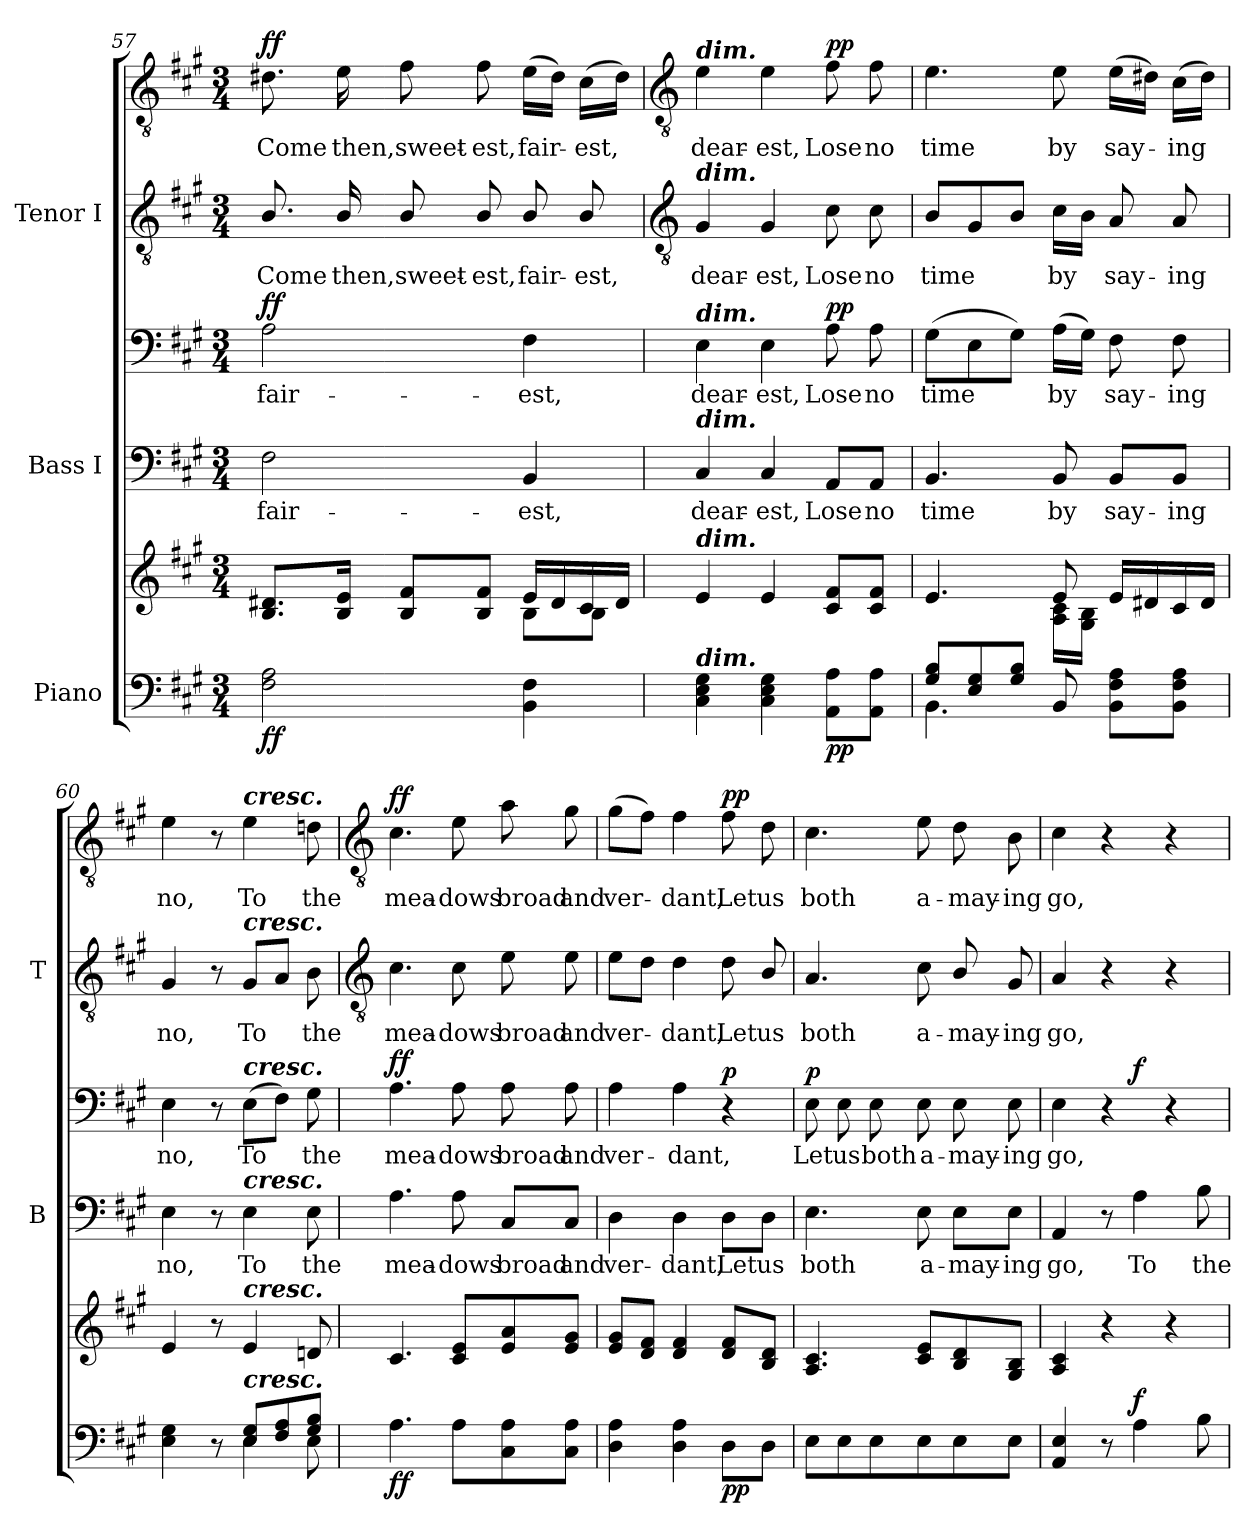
**kern	**kern	**dynam	**kern	**text	**kern	**text	**dynam	**kern	**text	**kern	**text	**dynam
*part3	*part3	*part3	*part2	*part2	*part2	*part2	*part2	*part1	*part1	*part1	*part1	*part1
*staff6	*staff5	*staff5/6	*staff4	*staff4	*staff3	*staff3	*staff3/4	*staff2	*staff2	*staff1	*staff1	*staff1/2
*I"Piano	*	*	*I"Bass I	*	*	*	*	*I"Tenor I	*	*	*	*
*	*	*	*I'B	*	*	*	*	*I'T	*	*	*	*
*clefF4	*clefG2	*	*clefF4	*	*clefF4	*	*	*clefGv2	*	*clefGv2	*	*
*k[f#c#g#]	*k[f#c#g#]	*	*k[f#c#g#]	*	*k[f#c#g#]	*	*	*k[f#c#g#]	*	*k[f#c#g#]	*	*
*A:	*A:	*	*A:	*	*A:	*	*	*A:	*	*A:	*	*
*M3/4	*M3/4	*	*M3/4	*	*M3/4	*	*	*M3/4	*	*M3/4	*	*
=57	=57	=57	=57	=57	=57	=57	=57	=57	=57	=57	=57	=57
*	*^	*	*	*	*	*	*	*	*	*	*	*
!	!	!	!LO:DY:b=2	!	!LO:LY:b	!	!LO:LY:b	!	!	!LO:LY:b	!	!LO:LY:b	!
!	!	!	!LO:DY:n=1:b	!	!	!	!	!LO:DY:b=2	!	!	!	!	!
!	!	!	!	!	!	!	!	!LO:DY:n=1:b	!	!	!	!	!LO:DY:b=2
!	!	!	!	!	!	!	!	!	!	!	!	!	!LO:DY:n=1:b
2F# 2A	8.B 8.d#XL	2ryy	f f	2F#	fair-	2A	fair-	f f	8.B/	Come	8.d#X	Come	f f
!	!	!	!	!	!	!	!	!	!	!LO:LY:b	!	!LO:LY:b	!
.	16B 16eJ	.	.	.	.	.	.	.	16B/	then,	16e	then,	.
!	!	!	!	!	!	!	!	!	!	!LO:LY:b	!	!LO:LY:b	!
.	8B 8f#L	.	.	.	.	.	.	.	8B/	sweet-	8f#	sweet-	.
!	!	!	!	!	!	!	!	!	!	!LO:LY:b	!	!LO:LY:b	!
.	8B 8f#J	.	.	.	.	.	.	.	8B/	-est,	8f#	-est,	.
!	!	!	!	!	!LO:LY:b	!	!LO:LY:b	!	!	!LO:LY:b	!	!LO:LY:b	!
4BB 4F#	16eLL	8B\L	.	4BB	-est,	4F#	-est,	.	8B/	fair-	(>16eLL	fair-	.
.	16d#	.	.	.	.	.	.	.	.	.	16d#JJ)	.	.
!	!	!	!	!	!	!	!	!	!	!LO:LY:b	!	!LO:LY:b	!
.	16c#	8B\J	.	.	.	.	.	.	8B/	-est,	(>16c#LL	est,	.
.	16d#JJ	.	.	.	.	.	.	.	.	.	16d#JJ)	.	.
!!LO:LB:g=z
=58	=58	=58	=58	=58	=58	=58	=58	=58	=58	=58	=58	=58	=58
*	*	*	*	*	*	*	*	*	*clefGv2	*	*clefGv2	*	*
!	!	!	!	!	!	!	!	!	!	!	!LO:TX:a:Bi:t=dim.	!	!
!	!	!	!	!	!	!	!	!	!LO:TX:a:Bi:t=dim.	!	!	!	!
!	!	!	!	!	!	!LO:TX:a:Bi:t=dim.	!	!	!	!	!	!	!
!	!	!	!	!LO:TX:a:Bi:t=dim.	!	!	!	!	!	!	!	!	!
!	!LO:TX:a:Bi:t=dim.	!	!	!	!	!	!	!	!	!	!	!	!
!LO:TX:a:Bi:t=dim.	!	!	!	!	!	!	!	!	!	!	!	!	!
!	!	!	!	!	!LO:LY:b	!	!LO:LY:b	!	!	!LO:LY:b	!	!LO:LY:b	!
4C# 4E 4G#	4e	2ryy	.	4C#	dear-	4E	dear-	.	4G#	dear-	4e	dear-	.
!	!	!	!	!	!LO:LY:b	!	!LO:LY:b	!	!	!LO:LY:b	!	!LO:LY:b	!
4C# 4E 4G#	4e	.	.	4C#	-est,	4E	-est,	.	4G#	-est,	4e	-est,	.
!	!	!	!LO:DY:b=2	!	!LO:LY:b	!	!LO:LY:b	!	!	!LO:LY:b	!	!LO:LY:b	!
!	!	!	!LO:DY:n=1:b	!	!	!	!	!LO:DY:b=2	!	!	!	!	!
!	!	!	!	!	!	!	!	!LO:DY:n=1:b	!	!	!	!	!LO:DY:b=2
!	!	!	!	!	!	!	!	!	!	!	!	!	!LO:DY:n=1:b
8AA 8AL	8c# 8f#L	8ryy	p p	8AA/L	Lose	8A	Lose	p p	8c#	Lose	8f#	Lose	p p
!	!	!	!	!	!LO:LY:b	!	!LO:LY:b	!	!	!LO:LY:b	!	!LO:LY:b	!
8AA 8AJ	8c# 8f#J	8ryy	.	8AA/J	no	8A	no	.	8c#	no	8f#	no	.
=59	=59	=59	=59	=59	=59	=59	=59	=59	=59	=59	=59	=59	=59
*^	*	*	*	*	*	*	*	*	*	*	*	*	*
!	!	!	!	!	!	!LO:LY:b	!	!LO:LY:b	!	!	!LO:LY:b	!	!LO:LY:b	!
8G#/ 8B/L	4.BB\	4.e	4.ryy	.	4.BB	time	(>8G#L	time	.	8BL	time	4.e	time	.
8E/ 8G#/	.	.	.	.	.	.	8E	.	.	8G#	.	.	.	.
8G#/ 8B/J	.	.	.	.	.	.	8G#J)	.	.	8BJ	.	.	.	.
!	!	!	!	!	!	!LO:LY:b	!	!LO:LY:b	!	!	!LO:LY:b	!	!LO:LY:b	!
4.ryy	8BB	8e	16A\ 16c#\LL	.	8BB	by	(>16ALL	by	.	16c#LL	by	8e	by	.
.	.	.	16G#\ 16B\JJ	.	.	.	16G#JJ)	.	.	16BJJ	.	.	.	.
!	!	!	!	!	!	!LO:LY:b	!	!LO:LY:b	!	!	!LO:LY:b	!	!LO:LY:b	!
.	8BB 8F# 8AL	16eLL	4ryy	.	8BB/L	say-	8F#	say-	.	8A	say-	(>16eLL	say-	.
.	.	16d#X	.	.	.	.	.	.	.	.	.	16d#XJJ)	.	.
!	!	!	!	!	!	!LO:LY:b	!	!LO:LY:b	!	!	!LO:LY:b	!	!LO:LY:b	!
.	8BB 8F# 8AJ	16c#	.	.	8BB/J	-ing	8F#	-ing	.	8A	-ing	(>16c#LL	ing	.
.	.	16d#JJ	.	.	.	.	.	.	.	.	.	16d#JJ)	.	.
=60	=60	=60	=60	=60	=60	=60	=60	=60	=60	=60	=60	=60	=60	=60
!	!	!	!	!	!	!LO:LY:b	!	!LO:LY:b	!	!	!LO:LY:b	!	!LO:LY:b	!
4.ryy	4E 4G#	4e	4ryy	.	4E	no,	4E	no,	.	4G#	no,	4e	no,	.
.	8r	8r	8ryy	.	8r	.	8r	.	.	8r	.	8r	.	.
!	!	!	!	!	!	!	!	!	!	!	!	!LO:TX:a:Bi:t=cresc.	!	!
!	!	!	!	!	!	!	!	!	!	!LO:TX:a:Bi:t=cresc.	!	!	!	!
!	!	!	!	!	!	!	!LO:TX:a:Bi:t=cresc.	!	!	!	!	!	!	!
!	!	!	!	!	!LO:TX:a:Bi:t=cresc.	!	!	!	!	!	!	!	!	!
!	!	!LO:TX:a:Bi:t=cresc.	!	!	!	!	!	!	!	!	!	!	!	!
!LO:TX:a:Bi:t=cresc.	!	!	!	!	!	!	!	!	!	!	!	!	!	!
!	!	!	!	!	!	!LO:LY:b	!	!LO:LY:b	!	!	!LO:LY:b	!	!LO:LY:b	!
8E/ 8G#/L	4E	4e	4.ryy	.	4E	To	(>8EL	To	.	8G#L	To	4e	To	.
8F#/ 8A/	.	.	.	.	.	.	8F#J)	.	.	8AJ	.	.	.	.
!	!	!	!	!	!	!LO:LY:b	!	!LO:LY:b	!	!	!LO:LY:b	!	!LO:LY:b	!
8G#/ 8B/J	8E	8dn	.	.	8E	the	8G#	the	.	8B	the	8dn	the	.
*v	*v	*	*	*	*	*	*	*	*	*	*	*	*	*
*	*v	*v	*	*	*	*	*	*	*	*	*	*	*
!!LO:LB:g=z
=61	=61	=61	=61	=61	=61	=61	=61	=61	=61	=61	=61	=61
*	*	*	*	*	*	*	*	*clefGv2	*	*clefGv2	*	*
*^	*	*	*	*	*	*	*	*	*	*	*	*
!	!	!	!LO:DY:b=2	!	!LO:LY:b	!	!LO:LY:b	!	!	!LO:LY:b	!	!LO:LY:b	!
!	!	!	!LO:DY:n=1:b	!	!	!	!	!LO:DY:b=2	!	!	!	!	!
!	!	!	!	!	!	!	!	!LO:DY:n=1:b	!	!	!	!	!LO:DY:b=2
!	!	!	!	!	!	!	!	!	!	!	!	!	!LO:DY:n=1:b
*v	*v	*	*	*	*	*	*	*	*	*	*	*	*
4.A	4.c#	f f	4.A	mea-	4.A	mea-	f f	4.c#	mea-	4.c#	mea-	f f
!	!	!	!	!LO:LY:b	!	!LO:LY:b	!	!	!LO:LY:b	!	!LO:LY:b	!
8AL	8c# 8eL	.	8A	-dows	8A	-dows	.	8c#	-dows	8e	-dows	.
!	!	!	!	!LO:LY:b	!	!LO:LY:b	!	!	!LO:LY:b	!	!LO:LY:b	!
8C# 8A	8e 8a	.	8C#/L	broad	8A	broad	.	8e	broad	8a	broad	.
!	!	!	!	!LO:LY:b	!	!LO:LY:b	!	!	!LO:LY:b	!	!LO:LY:b	!
8C# 8AJ	8e 8g#J	.	8C#/J	and	8A	and	.	8e	and	8g#	and	.
=62	=62	=62	=62	=62	=62	=62	=62	=62	=62	=62	=62	=62
!	!	!	!	!LO:LY:b	!	!LO:LY:b	!	!	!LO:LY:b	!	!LO:LY:b	!
4D 4A	8e 8g#L	.	4D	ver-	4A	ver-	.	8eL	ver-	(>8g#L	ver-	.
.	8d 8f#J	.	.	.	.	.	.	8dJ	.	8f#J)	.	.
!	!	!	!	!LO:LY:b	!	!LO:LY:b	!	!	!LO:LY:b	!	!LO:LY:b	!
4D 4A	4d 4f#	.	4D	-dant,	4A	-dant,	.	4d	dant,	4f#	dant,	.
!	!	!LO:DY:b=2	!	!LO:LY:b	!	!	!	!	!LO:LY:b	!	!LO:LY:b	!
!	!	!LO:DY:n=1:b	!	!	!	!	!LO:DY:b=2	!	!	!	!	!LO:DY:b=2
!	!	!	!	!	!	!	!	!	!	!	!	!LO:DY:n=1:b
8DL	8d 8f#L	p p	8D\L	Let	4r	.	p	8d	Let	8f#	Let	p p
!	!	!	!	!LO:LY:b	!	!	!	!	!LO:LY:b	!	!LO:LY:b	!
8DJ	8B 8dJ	.	8D\J	us	.	.	.	8B/	us	8d	us	.
=63	=63	=63	=63	=63	=63	=63	=63	=63	=63	=63	=63	=63
!	!	!	!	!LO:LY:b	!	!LO:LY:b	!LO:DY:b	!	!LO:LY:b	!	!LO:LY:b	!
8EL	4.A 4.c#	.	4.E	both	8E	Let	p	4.A	both	4.c#	both	.
!	!	!	!	!	!	!LO:LY:b	!	!	!	!	!	!
8E	.	.	.	.	8E	us	.	.	.	.	.	.
!	!	!	!	!	!	!LO:LY:b	!	!	!	!	!	!
8E	.	.	.	.	8E	both	.	.	.	.	.	.
!	!	!	!	!LO:LY:b	!	!LO:LY:b	!	!	!LO:LY:b	!	!LO:LY:b	!
8E	8c# 8eL	.	8E	a-	8E	a-	.	8c#	a-	8e	a-	.
!	!	!	!	!LO:LY:b	!	!LO:LY:b	!	!	!LO:LY:b	!	!LO:LY:b	!
8E	8B 8d	.	8E\L	-may-	8E	-may-	.	8B/	-may-	8d	-may-	.
!	!	!	!	!LO:LY:b	!	!LO:LY:b	!	!	!LO:LY:b	!	!LO:LY:b	!
8EJ	8G# 8BJ	.	8E\J	-ing	8E	-ing	.	8G#	-ing	8B	-ing	.
=64	=64	=64	=64	=64	=64	=64	=64	=64	=64	=64	=64	=64
!	!	!	!	!LO:LY:b	!	!LO:LY:b	!	!	!LO:LY:b	!	!LO:LY:b	!
4AA 4E	4A 4c#	.	4AA	go,	4E	go,	.	4A	go,	4c#	go,	.
8r	4r	.	8r	.	4r	.	.	4r	.	4r	.	.
!	!	!LO:DY:a=2	!	!LO:LY:b	!	!	!LO:DY:b=2	!	!	!	!	!
4A	.	f	4A	To	.	.	f	.	.	.	.	.
.	4r	.	.	.	4r	.	.	4r	.	4r	.	.
!	!	!	!	!LO:LY:b	!	!	!	!	!	!	!	!
8B	.	.	8B	the	.	.	.	.	.	.	.	.
=	=	=	=	=	=	=	=	=	=	=	=	=
*-	*-	*-	*-	*-	*-	*-	*-	*-	*-	*-	*-	*-
